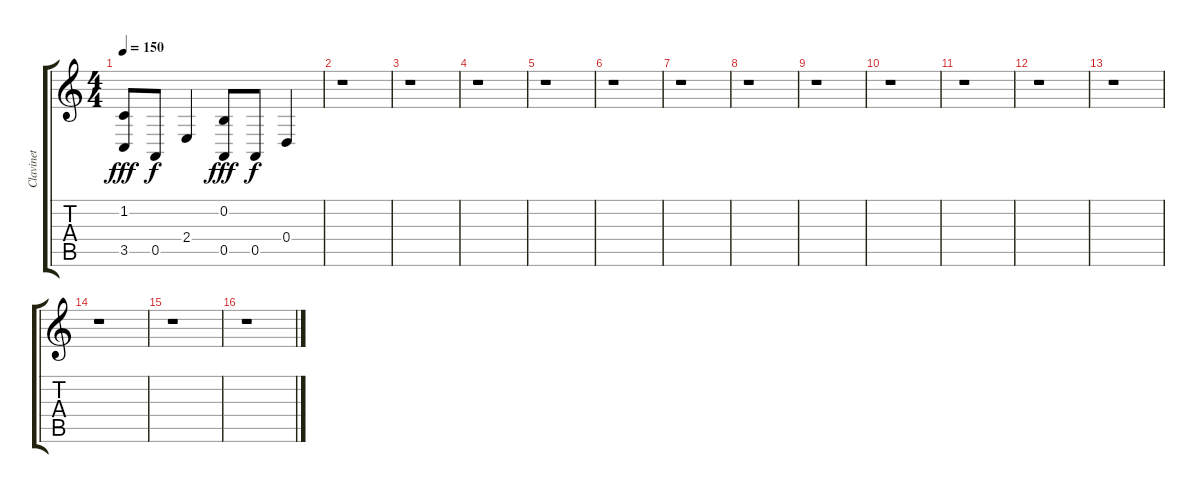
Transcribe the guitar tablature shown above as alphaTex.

\track ("Clavinet" "Clavinet") {instrument clavinet}
\staff {score tabs}
\tuning (E4 B3 G3 D3 A2 E2) {hide}
\ts (4 4)
\tempo 150
\clef g2
\ks c
(1.2 3.5).8{dy fff} 0.5.8{dy f} 2.4.4 (0.2 0.5).8{dy fff} 0.5.8{dy f} 0.4.4 |
r.1 |
r.1 |
r.1 |
r.1 |
r.1 |
r.1 |
r.1 |
r.1 |
r.1 |
r.1 |
r.1 |
r.1 |
r.1 |
r.1 |
r.1
